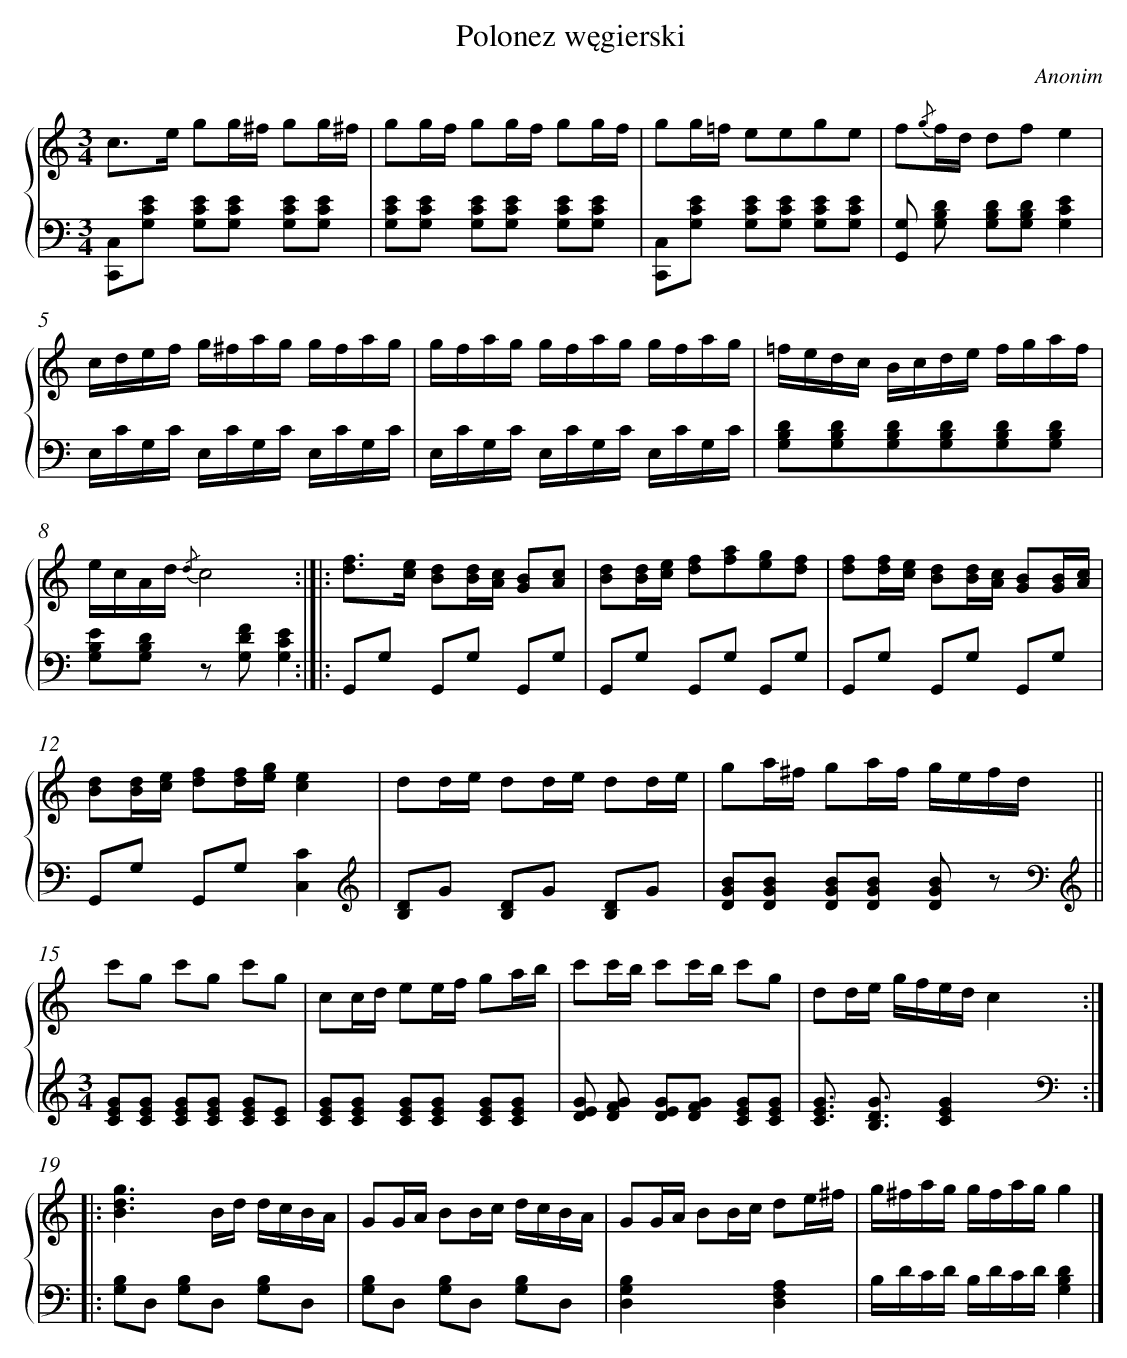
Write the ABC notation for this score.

X:1
T: Polonez węgierski
C: Anonim
L: 1/8
M: 3/4
%%staves {1 2}
V: 1 clef=treble
V: 2 clef=bass
K: C
[V:1] c>e gg/^f/ gg/^f/ |
[V:2] [C,C,,][ECG,] [ECG,][ECG,] [ECG,][ECG,] |
[V:1] gg/f/ gg/f/ gg/f/ |
[V:2] [ECG,][ECG,] [ECG,][ECG,] [ECG,][ECG,] |
[V:1] gg/=f/ eege |
[V:2] [C,C,,][ECG,] [ECG,][ECG,] [ECG,][ECG,] |
[V:1] f{/g}f/d/ dfe2 |
[V:2] [G,G,,] [DB,G,] [DB,G,][DB,G,][E2C2G,2] |
[V:1] c/d/e/f/ g/^f/a/g/ g/f/a/g/ |
[V:2] E,/C/G,/C/ E,/C/G,/C/ E,/C/G,/C/ |
[V:1] g/f/a/g/ g/f/a/g/ g/f/a/g/ |
[V:2] E,/C/G,/C/ E,/C/G,/C/ E,/C/G,/C/ |
[V:1] =f/e/d/c/ B/c/d/e/ f/g/a/f/ |
[V:2] [DB,G,][DB,G,][DB,G,][DB,G,][DB,G,][DB,G,] |
[V:1] e/c/A/d/ {/d}c4 :|]|:
[V:2] [EB,G,][DB,G,] z [FDG,][E2C2G,2] :|]|:
[V:1] [fd]>[ec] [dB][d/B/][c/A/] [BG][cA] |
[V:2] G,,G, G,,G, G,,G, |
[V:1] [dB][d/B/][e/c/] [fd][af][ge][fd] |
[V:2] G,,G, G,,G, G,,G, |
[V:1] [fd][f/d/][e/c/] [dB][d/B/][c/A/] [BG][B/G/][c/A/] |
[V:2] G,,G, G,,G, G,,G, |
[V:1] [dB][d/B/][e/c/] [fd][f/d/][g/e/][e2c2] |
[V:2] G,,G, G,,G,[C2C,2] |
[V:1] dd/e/ dd/e/ dd/e/ |
[V:2] [K:clef=treble][DB,]G [DB,]G [DB,]G |
[V:1] ga/^f/ ga/f/ g/e/f/d/ ||
[V:2] [BGD][BGD] [BGD][BGD] [BGD] z[K:clef=bass] ||
[V:1] c'g c'g c'g |
[V:2] [M:3/4][K:clef=treble][GEC][GEC] [GEC][GEC] [GEC][EC] |
[V:1] cc/d/ ee/f/ ga/b/ |
[V:2] [GEC][GEC] [GEC][GEC] [GEC][GEC] |
[V:1] c'c'/b/ c'c'/b/ c'g |
[V:2] [GED] [GFD] [GED][GFD] [GEC][GEC] |
[V:1] dd/e/ g/f/e/d/c2 :|]|:
[V:2] [G3/E3/C3/] [G3/D3/B,3/][G2E2C2]x :|]|:
[V:1] [g3d3B3]B/d/ d/c/B/A/ |
[V:2] [K:clef=bass][B,G,]D, [B,G,]D, [B,G,]D, |
[V:1] GG/A/ BB/c/ d/c/B/A/ |
[V:2] [B,G,]D, [B,G,]D, [B,G,]D, |
[V:1] GG/A/ BB/c/ de/^f/ |
[V:2] [B,2G,2D,2]x2[A,2F,2D,2] |
[V:1] g/^f/a/g/ g/f/a/g/g2 |]
[V:2] B,/D/C/D/ B,/D/C/D/[D2B,2G,2] |]
